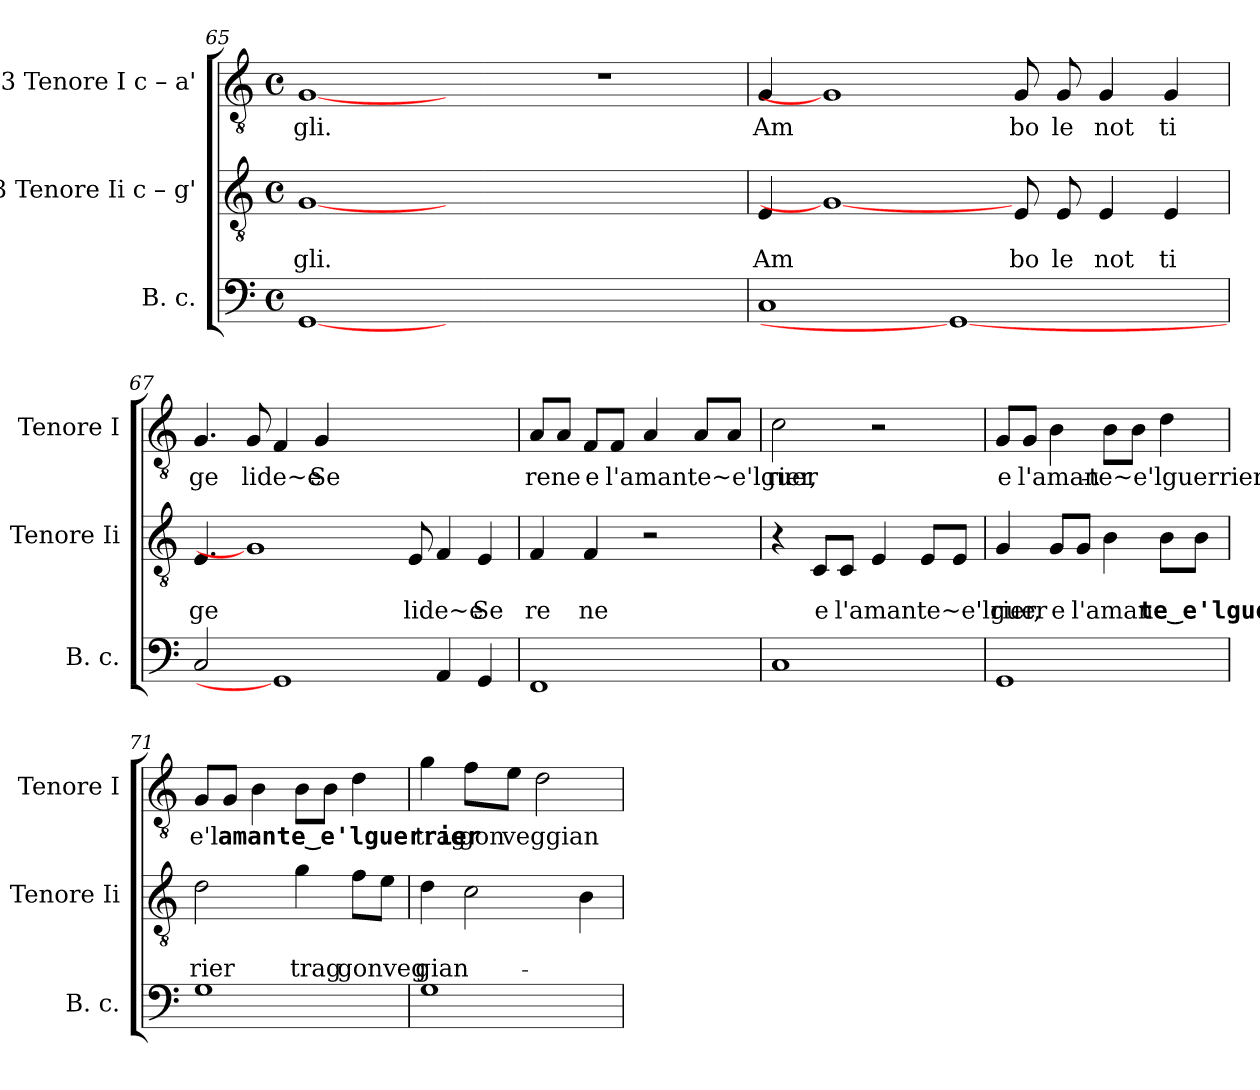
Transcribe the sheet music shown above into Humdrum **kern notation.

**kern	**kern	**text	**text	**kern	**text
*part3	*part2	*part2	*part2	*part1	*part1
*staff3	*staff2	*staff2	*staff2	*staff1	*staff1
*I"B. c.	*I"3 Tenore Ii c – g'	*	*	*I"3 Tenore I c – a'	*
*I'B. c.	*I'Tenore Ii	*	*	*I'Tenore I	*
*clefF4	*clefGv2	*	*	*clefGv2	*
*k[]	*k[]	*	*	*k[]	*
*C:	*C:	*	*	*C:	*
*M4/4	*M4/4	*	*	*M4/4	*
*met(c)	*met(c)	*	*	*met(c)	*
=65	=65	=65	=65	=65	=65
!	!	!	!LO:LY:b	!	!LO:LY:b
[1GG	[1G	.	gli.	[1G	gli.
0ryy	0ryy	.	.	1ryy	.
.	.	.	.	1r	.
=66	=66	=66	=66	=66	=66
!	!	!	!LO:LY:b	!	!LO:LY:b
1C	4E/	.	Am	4G/	Am
.	1G_	.	.	1G]	.
1GG_	.	.	.	.	.
!	!	!	!LO:LY:b	!	!LO:LY:b
.	8E/	.	bo	8G/	bo
!	!	!	!LO:LY:b	!	!LO:LY:b
.	8E/	.	le	8G/	le
!	!	!	!LO:LY:b	!	!LO:LY:b
.	4E/	.	not	4G/	not
!	!	!	!LO:LY:b	!	!LO:LY:b
.	4E/	.	ti	4G/	ti
=67	=67	=67	=67	=67	=67
!	!	!	!LO:LY:b	!	!LO:LY:b
2C/	4.E/	.	ge	4.G/	ge
!	!	!	!	!	!LO:LY:b
.	1G]	.	.	8G/	lide~e
1GG]	.	.	.	4F/	.
!	!	!	!	!	!LO:LY:b
.	.	.	.	4G/	Se
.	.	.	.	1ryy	.
!	!	!	!LO:LY:b	!	!
.	8E/	.	lide~e	.	.
4AA/	4F/	.	.	.	.
!	!	!	!LO:LY:b	!	!
4GG/	4E/	.	Se	.	.
!!LO:LB:g=z
=68	=68	=68	=68	=68	=68
!	!	!	!LO:LY:b	!	!LO:LY:b
1FF	4F/	.	re	8A/L	rene
.	.	.	.	8A/J	.
!	!	!	!LO:LY:b	!	!LO:LY:b
.	4F/	.	ne	8F/L	e
!	!	!	!	!	!LO:LY:b
.	.	.	.	8F/J	l'amante~e'lguer-
.	2r	.	.	4A/	.
.	.	.	.	8A/L	.
.	.	.	.	8A/J	.
=69	=69	=69	=69	=69	=69
!	!	!	!	!	!LO:LY:b
1C	4r	.	.	2c\	-rier,
!	!	!	!LO:LY:b	!	!
.	8C/L	.	e	.	.
!	!	!	!LO:LY:b	!	!
.	8C/J	.	l'amante~e'lguer	.	.
.	4E/	.	.	2r	.
.	8E/L	.	.	.	.
.	8E/J	.	.	.	.
=70	=70	=70	=70	=70	=70
!	!	!	!LO:LY:b	!	!LO:LY:b
1GG	4G/	.	rier,	8G/L	e
!	!	!	!	!	!LO:LY:b
.	.	.	.	8G/J	l'aman-
!	!	!	!LO:LY:b	!	!
.	8G/L	.	e	4B\	.
!	!	!	!LO:LY:b	!	!
.	8G/J	.	l'aman	.	.
!	!	!	!	!	!LO:LY:b
.	4B\	.	.	8B\L	-te~e'lguerrier,
.	.	.	.	8B\J	.
!	!	!	!LO:LY:b	!	!
.	8B\L	.	te‿e'lguer	4d\	.
.	8B\J	.	.	.	.
=71	=71	=71	=71	=71	=71
!	!	!	!LO:LY:b	!	!LO:LY:b
1G	2d\	.	rier	8G/L	e'l
!	!	!	!	!	!LO:LY:b
.	.	.	.	8G/J	amante‿e'lguerrier
.	.	.	.	4B\	.
!	!	!	!LO:LY:b	!	!
.	4g\	.	trag	8B\L	.
.	.	.	.	8B\J	.
!	!	!	!LO:LY:b	!	!
.	8f\L	.	gonveg	4d\	.
.	8e\J	.	.	.	.
!!LO:LB:g=z
=72	=72	=72	=72	=72	=72
!	!	!	!LO:LY:b	!	!LO:LY:b
1G	4d\	.	gian-	4g\	trag
!	!	!	!	!	!LO:LY:b
.	2c\	.	.	8f\L	gon
!	!	!	!	!	!LO:LY:b
.	.	.	.	8e\J	veggian
.	.	.	.	2d\	.
.	4B\	.	.	.	.
=	=	=	=	=	=
*-	*-	*-	*-	*-	*-
